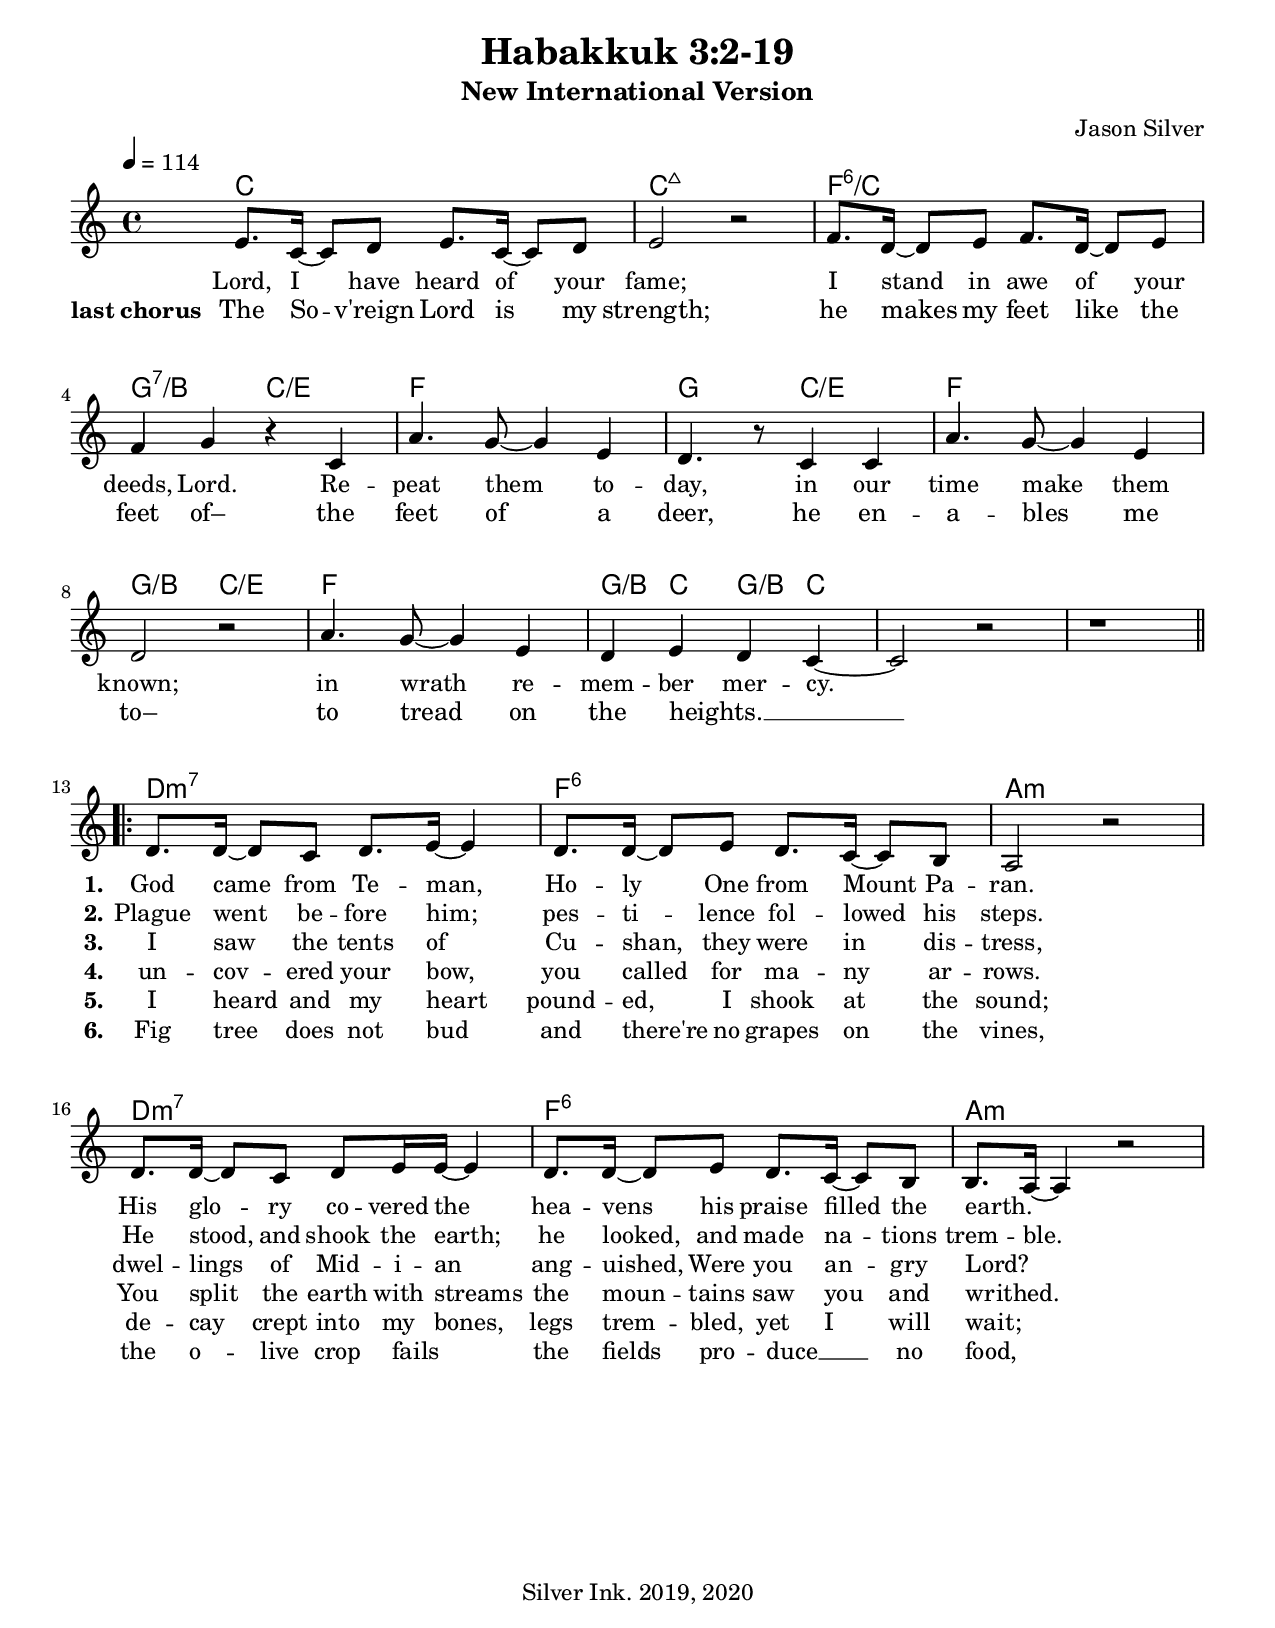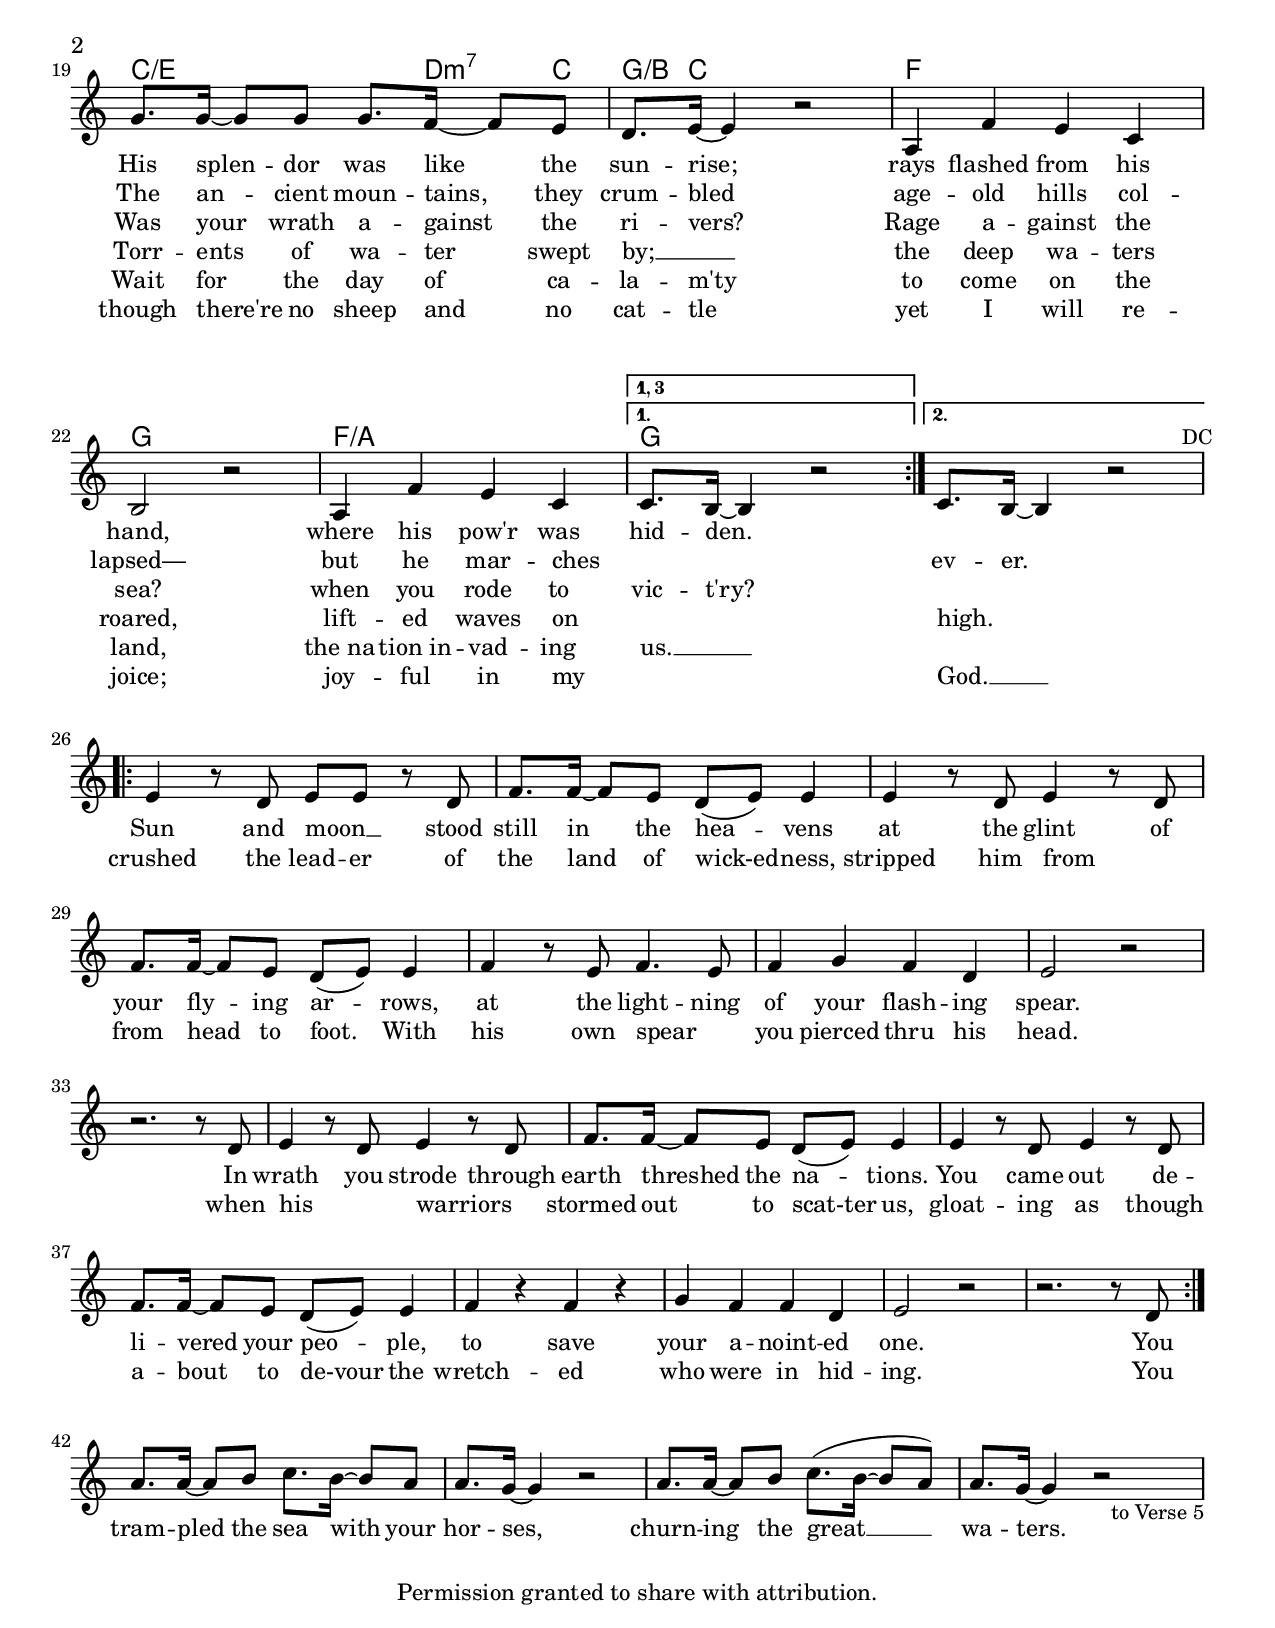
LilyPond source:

\language "english"
\version "2.18.2"
#(define (line-break-every-nth-engraver bars-per-line)
  (lambda (context)
     (make-engraver
       (acknowledgers ((paper-column-interface engraver grob source-engraver)
         (let ((current-bar (ly:context-property context 'currentBarNumber)))
           (if (= (remainder current-bar bars-per-line) 1)
               (if (eq? #t (ly:grob-property grob 'non-musical))
                   (set! (ly:grob-property grob 'line-break-permission) 'force)
                   (set! (ly:grob-property grob 'line-break-permission)
'())))))))))

\header {
  title = "Habakkuk 3:2-19"
  subtitle = "New International Version"
  composer = "Jason Silver"
  poet = ""
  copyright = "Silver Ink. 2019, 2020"
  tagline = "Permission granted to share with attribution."
}
\paper {
  top-margin = #10
  bottom-margin = #4
  right-margin = #12
  left-margin = #12
  indent = #0
% min-systems-per-page = 8 % this allows you to squish line spacing

  % the distance between two systems in the same score:
  system-system-spacing = #'((basic-distance . 14 ) (minimum-distance . 0) (padding . 5 ) (stretchability . 00))
  % the distance between the last system of a score and the first system of the score that follows it, when no (title or top-level) markup exists between them:
  score-system-spacing = #'((basic-distance . 0) (minimum-distance . 0) (padding . 0) (stretchability . 0))
  % the distance between a (title or top-level) markup and the system that follows it:
  markup-system-spacing = #'((basic-distance . 0) (padding . 0) (stretchability . 0))
  % the distance between the last system of a score and the (title or top-level) markup that follows it:
  score-markup-spacing = #'((basic-distance . 0) (padding . 0) (stretchability . 0))
  % the distance between two (title or top-level) markups:
  markup-markup-spacing = #'((basic-distance . 0) (padding . 0))
  % the distance from the top of the printable area (i.e. the bottom of the top margin) to the first system on a page, when there is no (title or top-level) markup between the two:
  top-system-spacing = #'((basic-distance . 0) (minimum-distance . 0) (padding . 0))
  % the distance from the top of the printable area (i.e. the bottom of the top margin) to the first (title or top-level) markup on a page, when there is no system between the two:
  top-markup-spacing = #'((basic-distance . 0) (minimum-distance . 0) (padding . 0))
  % the distance from the last system or top-level markup on a page to the bottom of the printable area (i.e. the top of the bottom margin):
  last-bottom-spacing = #'((basic-distance . 0 ) (minimum-distance . 0) (padding . 0) (stretchability . 0))

  paper-width = 21.59\cm
  paper-height = 27.94\cm
}
slashOn = {
  \override Rest #'stencil = #ly:percent-repeat-item-interface::beat-slash
  \override Rest #'thickness = #'0.48
  \override Rest #'slope = #'1.2
  \override Rest #'Y-offset = #'-.0
}
slashOff = {
  \revert Rest #'stencil
}
LyricFontSize = #.5
lyricNote = {
  % use \once \set melismaBusyProperties = #'(tieMelismaBusy) on the tie where the note sits
  \once \override Lyrics.LyricText.font-shape = #'italic
  \once \override Lyrics.LyricText.font-size = #.2
  \once \override LyricText.self-alignment-X = #LEFT
}
lyricNotePlacement = {
	\once \override NoteHead.stencil = #ly:text-interface::print
	\once \override NoteHead.text = \markup \musicglyph #"rests.2"
	\once  \hide Stem
}
sectionTitle = #(define-music-function
    (parser location theTitle)
    (string?)
    #{
    \mark \markup { \large \bold \concat { "            " #theTitle } }
    #}
)
textRepeats  = #(define-music-function
    (parser location theTitle)
    (string?)
    #{
    \once \override Score.RehearsalMark #'break-visibility = #'#(#t #t #f)
    \mark \markup { \right-align \small #theTitle }
    #}
)
GotoCoda = {
  \once \override Score.RehearsalMark #'break-visibility = #'#(#t #t #f)
  \mark \markup { \small \musicglyph #"scripts.coda" }
}
Coda = {
  \once \override Score.RehearsalMark #'break-visibility = #'#(#f #t #t)
  \mark \markup { \small \musicglyph #"scripts.coda" }
}
Segno = {
  \once \override Score.RehearsalMark #'break-visibility = #'#(#f #t #t)
  \mark \markup { \small \musicglyph #"scripts.segno" }
}
voltaTie = #(define-music-function (parser location further) (number?) #{ 
     \once \override LaissezVibrerTie  #'X-extent = #'(0 . 0) 
     \once \override LaissezVibrerTie  #'details #'note-head-gap = #(/ 
further -2) 
     \once \override LaissezVibrerTie  #'extra-offset = #(cons (/ 
further 2) 0) 
#}) 

chExceptionMusic = {
  <c d e g>1-\markup { "2" } % notate as 1.2.3.5
  <c f g>1-\markup {"sus"}
  <c a d g>1-\markup { "m2" } % 1.6.2.
  <c e g d'>1-\markup { \super "add9" } % 1.3.5.9
  <c ef g d'>1-\markup { "m" \super "add9" } % 1.3.5.9
}
chExceptions = #(append (sequential-music-to-chord-exceptions chExceptionMusic #t) ignatzekExceptions)
chordNames = \chordmode {
	\set chordNameExceptions = #chExceptions
	\set chordChanges = ##t % ##t(true) or ##f(false)
	\set Staff.midiInstrument = #"string ensemble 1"
  c1 c:maj7 f:6/c g2:7/b c:/e f1 g2 c:/e f1 g2:/b c:/e f1 g4:/b c g:/b c4~c1 c1

  d:m7 f:6 a:m d:m7 f:6 a:m c2:/e c8.:/e d16:m7~d8:m7 c g8.:/b c16~c2.
  f1 g f:/a g g
 }
melody = \relative c'{
	\set Staff.midiInstrument = #"piano"
	\time 4/4
	\key c  \major
	\clef treble
	\tempo 4 = 114 \override Score.MetronomeMark.padding = #3

	%\set melismaBusyProperties = #'()
	%\unset melismaBusyProperties
	e8. c16~c8 d8 e8. c16~c8 d8 e2 r2
	f8. d16~d8 e8 f8. d16~d8 e8 f4 g4 r4 c,
	a'4. g8~g4 e4 d4. r8 c4 c4 a'4. g8~g4 e4 d2 r2
	a'4. g8~g4 e4 d e d4 c4~c2 r2 r1
	\bar ".|:-||" \break
	\repeat volta 2 {  
		d8. d16~d8 c8 d8. e16~e4
		d8. d16~d8 e8 d8. c16~c8 b8 a2 r2
		d8. d16~d8 c8 d8 e16 e16~e4
		d8. d16~d8 e8 d8. c16~c8 b8 b8. a16~a4 r2
		
		g'8. g16~g8 g8 g8. f16~f8 e d8. e16~e4 r2 
		a,4 f'4 e c b2 r2 a4 f'4 e4 c 
	}
	\alternative{
		{   
			\set Score.repeatCommands = #'((volta "1, 3"))
 			c8. b16~b4 r2 \bar ":|."
		}
		{ 
			\set Score.repeatCommands = #'((volta "2, 4"))
			c8. b16~b4 r2 \textRepeats "DC  " \bar "||"
		}
	}
	\break
	%\sectionTitle "Bridge"
  \bar ".|:"
	e4 r8 d e e r d f8. f16~f8 e8 d( e) e4 e4 r8 d e4 r8 d f8. f16~f8 e8 d( e) e4
	f4 r8 e8 f4.  e8 f4 g f d e2 r2 r2. r8 d
	e4 r8 d e4 r8 d f8. f16~f8 e8 d( e) e4 e4 r8 d e4 r8 d f8. f16~f8 e8 d( e) e4
	f4 r4 f4 r g f f d e2 r2 r2. r8 d
	\bar ":|."
	a'8. a16~a8 b c8. b16~b8 a a8. g16~g4 r2 a8. a16~a8 b c8. (b16~b8 a ) a8. g16~g4 r2_\markup { \left-align \small "   to Verse 5" }
}
nothing = \lyricmode {}
verseone = \lyricmode {
	\override LyricText #'font-size = \LyricFontSize

	Lord, I have heard of your fame;
	I stand in awe of your deeds, Lord.
	Re -- peat them to -- day,
	in our time make them known;
	in wrath re -- mem -- ber mer -- cy.
	
	\set stanza = "1."
	God came from Te -- man,
	Ho -- ly One from Mount Pa -- ran. 
	His glo -- ry co -- vered the hea -- vens 
	%and 
		his praise filled the earth. _ 
	
	His splen -- dor was like the sun -- rise; 
	rays flashed from his hand, 
	where his pow'r was hid -- den. 
}
versetwo = \lyricmode {
	\override LyricText #'font-size = \LyricFontSize
	_ _ _ _ _ _ _ _ _ _ _ _ _ _ _ _ _ _ _ _ _ _ _ _ _ _ _ _ _ _ _ _ _
	 \set stanza = "2."
	Plague went be -- fore him; 
	pes -- ti -- lence fol -- lowed his steps. 
	He stood, and shook the earth; 
	he looked, and made na -- tions trem -- ble. 
	
	The an -- cient moun -- tains, they crum -- bled
	%and the 
		age -- old hills col -- lapsed—
	but he mar -- ches %on 
		_ _ ev -- er.
}
versethree = \lyricmode {
	\override LyricText #'font-size = \LyricFontSize
	_ _ _ _ _ _ _ _ _ _ _ _ _ _ _ _ _ _ _ _ _ _ _ _ _ _ _ _ _ _ _ _ _
	\set stanza = "3."
	I saw the tents of Cu -- shan, they were in dis -- tress,
	dwel -- lings of Mid -- i -- an ang -- uished,
	Were you an -- gry %with the ri -- vers, 
		Lord? _
	Was your wrath a -- gainst the % streams? 
		ri -- vers?
	%Did you 
		Rage a -- gainst the sea?
	when you rode %your hor -- ses
	%and your char -- iots 
		to vic -- t'ry?
}
versefour = \lyricmode {
	\override LyricText #'font-size = \LyricFontSize
	_ _ _ _ _ _ _ _ _ _ _ _ _ _ _ _ _ _ _ _ _ _ _ _ _ _ _ _ _ _ _ _ _
	\set stanza = "4."
	%You 
		un -- cov -- ered your bow,
	you called for ma -- ny ar -- rows.
	You split the earth with % ri -- vers;
		streams
	     the moun -- tains saw you and writhed. _
	Torr -- ents of wa -- ter swept by; __ _
	the deep wa -- ters roared,
	 lift -- ed  waves on _ _ high. _
	
  % bridge
	 Sun and moon __ _ stood still in the hea -- vens
	at the glint of your fly -- ing ar -- rows,
	at the light -- ning of your flash -- ing spear.
	 In wrath you strode through  earth
	%and in ang -- er you 
		threshed the na -- tions.
	 You came out de -- li -- vered your peo -- ple,
	to save your a -- noint -- ed one.
  You
}
versefive = \lyricmode {
	\override LyricText #'font-size = \LyricFontSize
  _ _ _ _ _ _ _ _ _ _ _ _ _ _ _ _ _ _ _ _ _ _ _ _ _ _ _ _ _ _ _ _ _
	_ _ _ _ _ _ _ _ _ _ _ _ _ _ _ _ _ _ _ _ _ _ _ _ _ _ _ _ _ _ _ _ _
	_ _ _ _ _ _ _ _ _ _ _ _ _ _
	
	crushed the lead -- er of the land of wick-ed -- ness,
	%you 
		stripped him from _ from head to foot.
	 With his own spear _ you pierced thru his head.
	when his _ warriors _ stormed out to scat-ter us,
	gloat -- ing as though a -- bout to de-vour
	the wretch -- ed who were in hid -- ing.
	 You   tram -- pled the sea with your hor -- ses,
	churn -- ing the great __ wa -- ters.
}
versesix = \lyricmode {
	\override LyricText #'font-size = \LyricFontSize
   _ _ _ _ _ _ _ _ _ _ _ _ _ _ _ _ _ _ _ _ _ _ _ _ _ _ _ _ _ _ _ _ _
  \set stanza = "5."
   I heard and my heart pound -- ed,
	I shook at the sound;
	de -- cay crept into my bones,
	%and my 
  legs trem -- bled, yet I will wait; _
  Wait for the day of ca -- la -- m'ty
	to come on the land, the_na -- tion_in -- vad -- ing us. __ _
	
}
verseseven = \lyricmode {
	\override LyricText #'font-size = \LyricFontSize
  _ _ _ _ _ _ _ _ _ _ _ _ _ _ _ _ _ _ _ _ _ _ _ _ _ _ _ _ _ _ _ _ _
  \set stanza = "6."
  %Though the 
  Fig tree does not bud
	and there're no grapes on the vines,
	the o -- live crop fails _
	the fields pro -- duce __ _ no food, _
	though there're no sheep %in the pen
	and no cat -- tle %in the stalls,
	 yet I will re -- joice; % in the Lord,
	%I will be 
  joy -- ful in my _ _ God. __ _ % my Savior.

}
verseeight = \lyricmode {
  \set stanza = "last chorus" 
  The So -- v'reign Lord is my strength;
	he makes my feet like the feet of–
  the feet of a deer,
	he en -- a -- bles me to–
  to tread on the heights. __ _ _
}
\score {
	<<
		\new ChordNames  \with {midiInstrument = #"piano"} {
			\chordNames
		}
		\new Staff
		<<
			\new Voice = "one" {
				\melody
			}
			\addlyrics {
				\verseone
			}
			\addlyrics {
				\versetwo
			}
			\addlyrics {
				\versethree
			}
			\addlyrics {
				\versefour
			}
			\addlyrics {
				\versefive
			}
			\addlyrics {
				\versesix
			}
			\addlyrics {
				\verseseven
			}
			\addlyrics {
				\verseeight
			}
			>>
	>>
	\layout {
		#(layout-set-staff-size 20)
		\context {
			\Score
			% \override NonMusicalPaperColumn #'line-break-permission = ##f
			%\consists #(line-break-every-nth-engraver 4)
		}
	}
	\midi { }
}